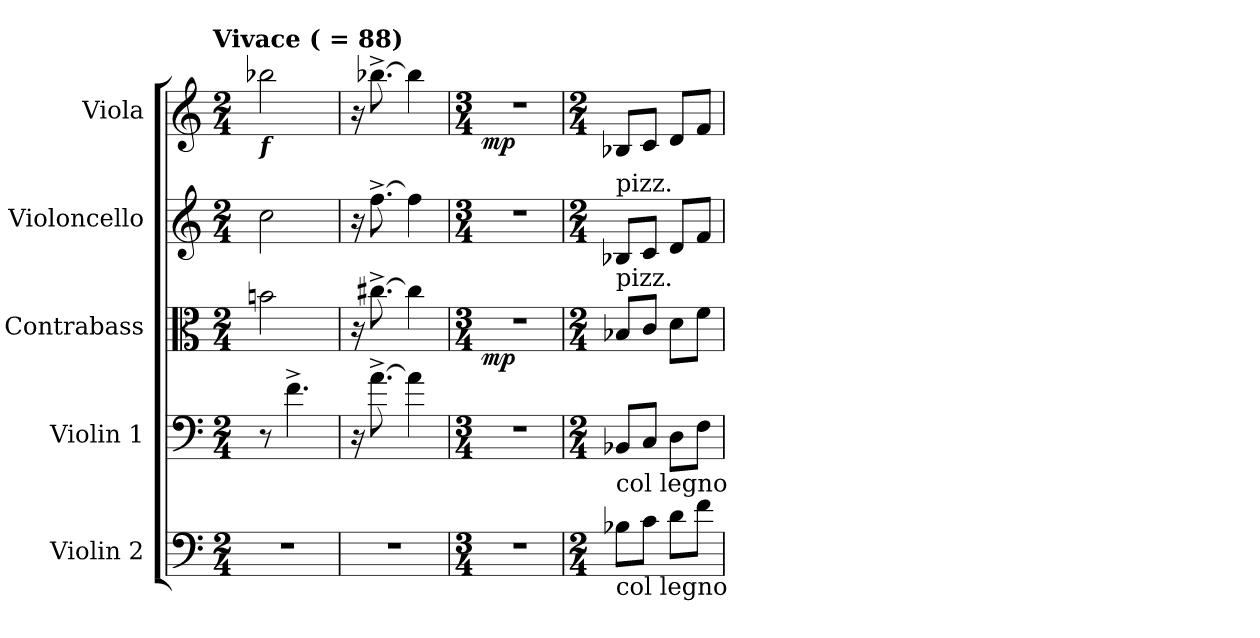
**kern	**kern	**kern	**dynam	**kern	**kern	**dynam
*part5	*part4	*part3	*part3	*part2	*part1	*part1
*staff5	*staff4	*staff3	*staff3	*staff2	*staff1	*staff1
*I"Violin 2	*I"Violin 1	*I"Contrabass	*	*I"Violoncello	*I"Viola	*
*I'Vln. 2	*I'Vln. 1	*I'Cb.	*	*I'Vc.	*I'Vla.	*
*clefF4	*clefF4	*clefC3	*	*clefG2	*clefG2	*
*ITrd7c12	*	*	*	*	*	*
*k[]	*k[]	*k[]	*	*k[]	*k[]	*
!!LO:TX:omd:t=Vivace ( = 88)
*M2/4	*M2/4	*M2/4	*	*M2/4	*M2/4	*
*MM88	*MM88	*MM88	*	*MM88	*MM88	*
=1	=1	=1	=1	=1	=1	=1
!	!	!	!	!	!LO:TX:b:Bi:t=f	!
2r	8r	2bn\	.	2cc\	2bb-X\	.
.	4.f^\	.	.	.	.	.
=2	=2	=2	=2	=2	=2	=2
2r	16r	16r	.	16r	16r	.
.	[8.a^\	[8.cc#X^\	.	[8.ff^\	[8.bb-X^\	.
.	4a\]	4cc#\]	.	4ff\]	4bb-\]	.
=3	=3	=3	=3	=3	=3	=3
*M3/4	*M3/4	*M3/4	*	*M3/4	*M3/4	*
!	!	!	!LO:DY:b	!	!	!LO:DY:b
2.r	2.r	2.r	mp	2.r	2.r	mp
=4	=4	=4	=4	=4	=4	=4
*M2/4	*M2/4	*M2/4	*	*M2/4	*M2/4	*
!	!	!	!	!LO:TX:a:t=pizz.	!	!
!	!	!LO:TX:a:t=pizz.	!	!	!	!
!	!LO:TX:b:t=col legno	!	!	!	!	!
!LO:TX:b:t=col legno	!	!	!	!	!	!
8BB-X\L	8BB-X/L	8B-X/L	.	8B-X/L	8B-X/L	.
8C\J	8C/J	8c/J	.	8c/J	8c/J	.
8D\L	8D\L	8d\L	.	8d/L	8d/L	.
8F\J	8F\J	8f\J	.	8f/J	8f/J	.
=	=	=	=	=	=	=
*-	*-	*-	*-	*-	*-	*-
